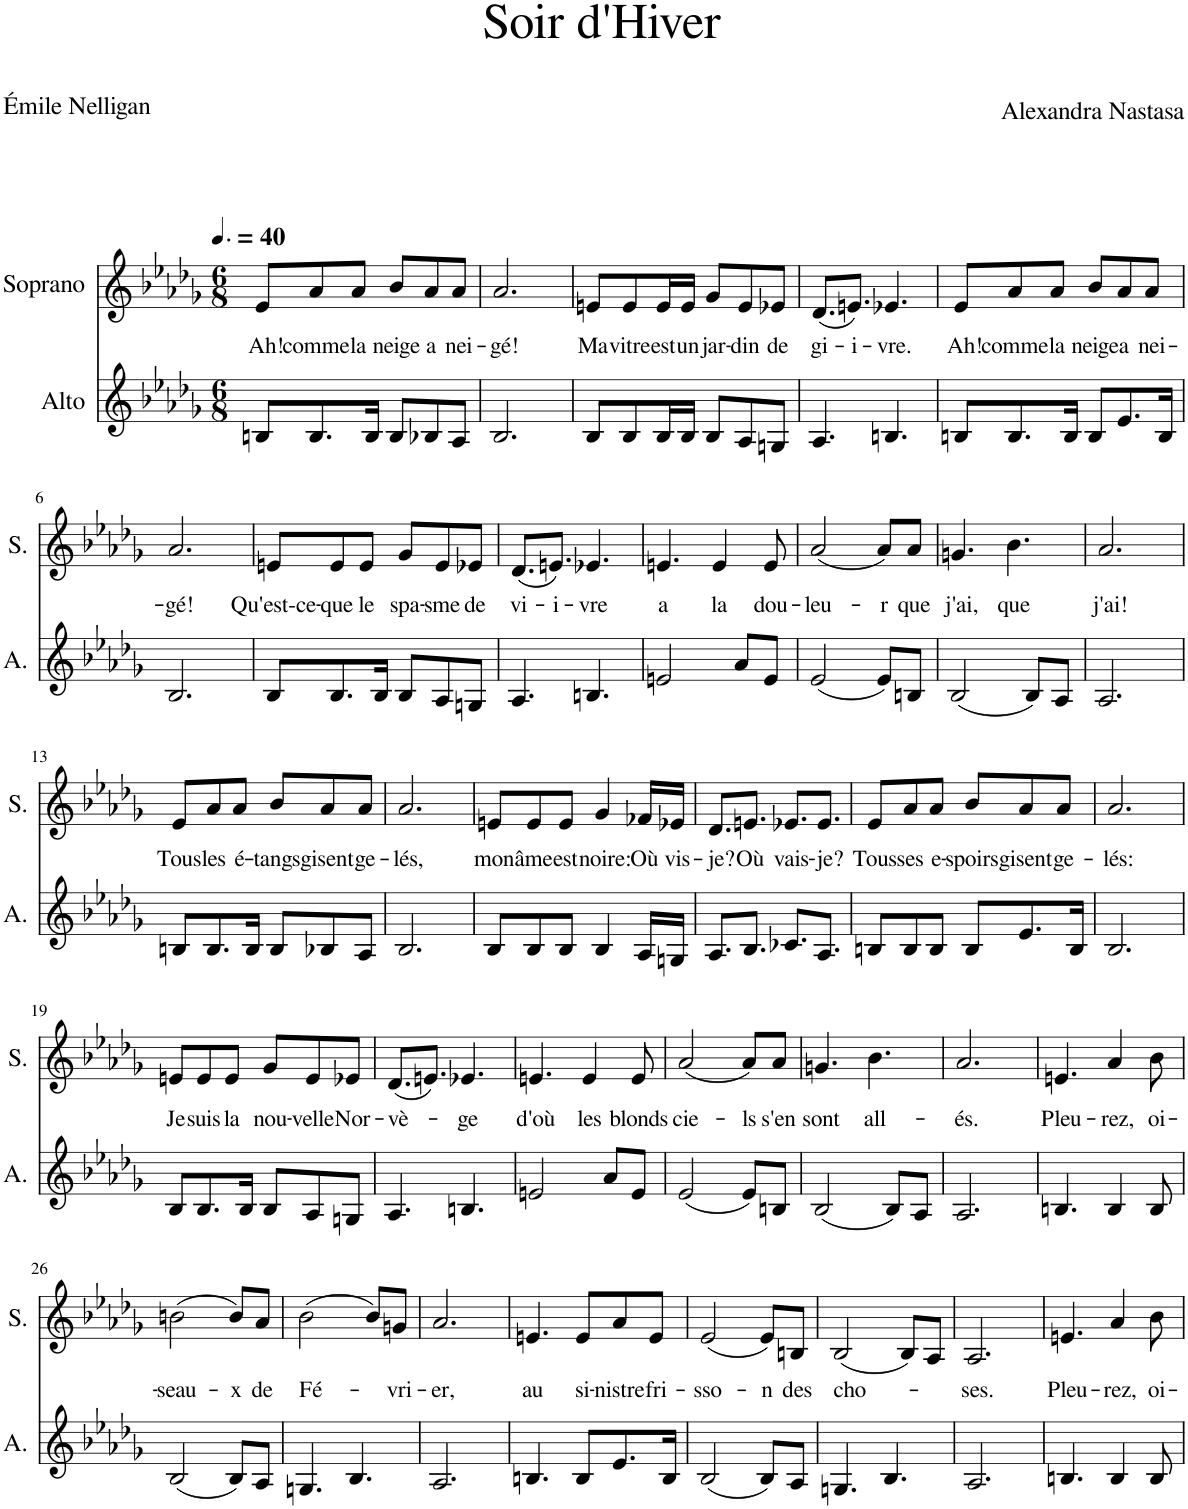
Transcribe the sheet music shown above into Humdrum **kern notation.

**kern	**kern	**text
*part2	*part1	*part1
*staff2	*staff1	*staff1
*I"Alto	*I"Soprano	*
*I'A.	*I'S.	*
*clefG2	*clefG2	*
*k[b-e-a-d-g-]	*k[b-e-a-d-g-]	*
*M6/8	*M6/8	*
*MM60	*MM60	*
=1	=1	=1
!	!	!LO:LY:b
8Bn/L	8e-/L	Ah!
!	!	!LO:LY:b
8.B/	8a-/	comme
!	!	!LO:LY:b
.	8a-/J	la
16B/Jk	.	.
!	!	!LO:LY:b
8B/L	8b-/L	neige
!	!	!LO:LY:b
8B-X/	8a-/	a
!	!	!LO:LY:b
8A-/J	8a-/J	nei-
=2	=2	=2
!	!	!LO:LY:b
2.B-/	2.a-/	-gé!
=3	=3	=3
!	!	!LO:LY:b
8B-/L	8en/L	Ma
!	!	!LO:LY:b
8B-/	8e/	vitre
!	!	!LO:LY:b
16B-/L	16e/L	est
!	!	!LO:LY:b
16B-/JJ	16e/JJ	un
!	!	!LO:LY:b
8B-/L	8g-/L	jar-
!	!	!LO:LY:b
8A-/	8e/	-din
!	!	!LO:LY:b
8Gn/J	8e-X/J	de
=4	=4	=4
!	!	!LO:LY:b
4.A-/	(8.d-/L	gi-
!	!	!LO:LY:b
.	8.en/J)	-i-
!	!	!LO:LY:b
4.Bn/	4.e-X/	-vre.
=5	=5	=5
!	!	!LO:LY:b
8Bn/L	8e-/L	Ah!
!	!	!LO:LY:b
8.B/	8a-/	comme
!	!	!LO:LY:b
.	8a-/J	la
16B/Jk	.	.
!	!	!LO:LY:b
8B/L	8b-/L	neige
!	!	!LO:LY:b
8.e-/	8a-/	a
!	!	!LO:LY:b
.	8a-/J	nei-
16B/Jk	.	.
!!LO:LB:g=z
=6	=6	=6
!	!	!LO:LY:b
2.B-/	2.a-/	-gé!
=7	=7	=7
!	!	!LO:LY:b
8B-/L	8en/L	Qu'est-ce-
!	!	!LO:LY:b
8.B-/	8e/	-que
!	!	!LO:LY:b
.	8e/J	le
16B-/Jk	.	.
!	!	!LO:LY:b
8B-/L	8g-/L	spa-
!	!	!LO:LY:b
8A-/	8e/	-sme
!	!	!LO:LY:b
8Gn/J	8e-X/J	de
=8	=8	=8
!	!	!LO:LY:b
4.A-/	(8.d-/L	vi-
!	!	!LO:LY:b
.	8.en/J)	-i-
!	!	!LO:LY:b
4.Bn/	4.e-X/	-vre
=9	=9	=9
!	!	!LO:LY:b
2en/	4.en/	a
!	!	!LO:LY:b
.	4e/	la
8a-/L	.	.
!	!	!LO:LY:b
8e/J	8e/	dou-
=10	=10	=10
!	!	!LO:LY:b
(2e-/	(2a-/	-leu-
!	!	!LO:LY:b
8e-/L)	8a-/L)	-r
!	!	!LO:LY:b
8Bn/J	8a-/J	que
=11	=11	=11
!	!	!LO:LY:b
(2B-/	4.gn/	j'ai,
!	!	!LO:LY:b
.	4.b-\	que
8B-/L)	.	.
8A-/J	.	.
=12	=12	=12
!	!	!LO:LY:b
2.A-/	2.a-/	j'ai!
!!LO:LB:g=z
=13	=13	=13
!	!	!LO:LY:b
8Bn/L	8e-/L	Tous
!	!	!LO:LY:b
8.B/	8a-/	les
!	!	!LO:LY:b
.	8a-/J	é-
16B/Jk	.	.
!	!	!LO:LY:b
8B/L	8b-/L	-tangs
!	!	!LO:LY:b
8B-X/	8a-/	gisent
!	!	!LO:LY:b
8A-/J	8a-/J	ge-
=14	=14	=14
!	!	!LO:LY:b
2.B-/	2.a-/	-lés,
=15	=15	=15
!	!	!LO:LY:b
8B-/L	8en/L	mon
!	!	!LO:LY:b
8B-/	8e/	âme
!	!	!LO:LY:b
8B-/J	8e/J	est
!	!	!LO:LY:b
4B-/	4g-/	noire:
!	!	!LO:LY:b
16A-/LL	16f-X/LL	Où
!	!	!LO:LY:b
16Gn/JJ	16e-X/JJ	-vis-
=16	=16	=16
!	!	!LO:LY:b
8.A-/L	8.d-/L	-je?
!	!	!LO:LY:b
8.B-/J	8.en/J	Où
!	!	!LO:LY:b
8.c-X/L	8.e-X/L	vais-
!	!	!LO:LY:b
8.A-/J	8.e-/J	-je?
=17	=17	=17
!	!	!LO:LY:b
8Bn/L	8e-/L	Tous
!	!	!LO:LY:b
8B/	8a-/	ses
!	!	!LO:LY:b
8B/J	8a-/J	e-
!	!	!LO:LY:b
8B/L	8b-/L	-spoirs
!	!	!LO:LY:b
8.e-/	8a-/	gisent
!	!	!LO:LY:b
.	8a-/J	ge-
16B/Jk	.	.
=18	=18	=18
!	!	!LO:LY:b
2.B-/	2.a-/	-lés:
!!LO:LB:g=z
=19	=19	=19
!	!	!LO:LY:b
8B-/L	8en/L	Je
!	!	!LO:LY:b
8.B-/	8e/	suis
!	!	!LO:LY:b
.	8e/J	la
16B-/Jk	.	.
!	!	!LO:LY:b
8B-/L	8g-/L	nou-
!	!	!LO:LY:b
8A-/	8e/	-velle
!	!	!LO:LY:b
8Gn/J	8e-X/J	Nor-
=20	=20	=20
!	!	!LO:LY:b
4.A-/	(8.d-/L	-vè-
.	8.en/J)	.
!	!	!LO:LY:b
4.Bn/	4.e-X/	-ge
=21	=21	=21
!	!	!LO:LY:b
2en/	4.en/	d'où
!	!	!LO:LY:b
.	4e/	les
8a-/L	.	.
!	!	!LO:LY:b
8e/J	8e/	blonds
=22	=22	=22
!	!	!LO:LY:b
(2e-/	(2a-/	cie-
!	!	!LO:LY:b
8e-/L)	8a-/L)	-ls
!	!	!LO:LY:b
8Bn/J	8a-/J	s'en
=23	=23	=23
!	!	!LO:LY:b
(2B-/	4.gn/	sont
!	!	!LO:LY:b
.	4.b-\	all-
8B-/L)	.	.
8A-/J	.	.
=24	=24	=24
!	!	!LO:LY:b
2.A-/	2.a-/	-és.
=25	=25	=25
!	!	!LO:LY:b
4.Bn/	4.en/	Pleu-
!	!	!LO:LY:b
4B/	4a-/	-rez,
!	!	!LO:LY:b
8B/	8b-\	oi-
!!LO:LB:g=z
=26	=26	=26
!	!	!LO:LY:b
(2B-/	(2bn\	-seau-
!	!	!LO:LY:b
8B-/L)	8b/L)	-x
!	!	!LO:LY:b
8A-/J	8a-/J	de
=27	=27	=27
!	!	!LO:LY:b
4.Gn/	(2b-\	Fé-
4.B-/	.	.
.	8b-/L)	.
!	!	!LO:LY:b
.	8gn/J	-vri-
=28	=28	=28
!	!	!LO:LY:b
2.A-/	2.a-/	-er,
=29	=29	=29
!	!	!LO:LY:b
4.Bn/	4.en/	au
!	!	!LO:LY:b
8B/L	8e/L	si-
!	!	!LO:LY:b
8.e-/	8a-/	-nistre
!	!	!LO:LY:b
.	8e/J	fri-
16B/Jk	.	.
=30	=30	=30
!	!	!LO:LY:b
(2B-/	(2e-/	-sso-
!	!	!LO:LY:b
8B-/L)	8e-/L)	-n
!	!	!LO:LY:b
8A-/J	8Bn/J	des
=31	=31	=31
!	!	!LO:LY:b
4.Gn/	(2B-/	cho-
4.B-/	.	.
.	8B-/L)	.
.	8A-/J	.
=32	=32	=32
!	!	!LO:LY:b
2.A-/	2.A-/	-ses.
=33	=33	=33
!	!	!LO:LY:b
4.Bn/	4.en/	Pleu-
!	!	!LO:LY:b
4B/	4a-/	-rez,
!	!	!LO:LY:b
8B/	8b-\	oi-
=	=	=
*-	*-	*-
